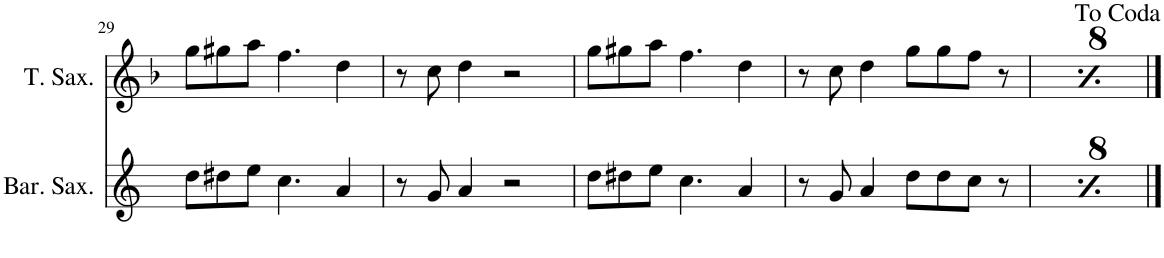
**kern	**kern
*part2	*part1
*staff2	*staff1
*I"Baritone Saxophone	*I"Tenor Saxophone
*I'Bar. Sax.	*I'T. Sax.
!!LO:PB:g=z
*clefG2	*clefG2
*Trd12c21	*Trd8c14
*k[]	*k[b-]
*M4/4	*M4/4
=29	=29
8dd\L	8gg\L
8dd#X\	8gg#X\
8ee\J	8aa\J
4.cc\	4.ff\
4a/	4dd\
=30	=30
8r	8r
8g/	8cc\
4a/	4dd\
2r	2r
=31	=31
8dd\L	8gg\L
8dd#X\	8gg#X\
8ee\J	8aa\J
4.cc\	4.ff\
4a/	4dd\
=32	=32
8r	8r
8g/	8cc\
4a/	4dd\
8dd\L	8gg\L
8dd\	8gg\
8cc\J	8ff\J
8r	8r
=40	=40
8r	8r
8g/	8cc\
4a/	4dd\
8dd\L	8gg\L
8dd\	8gg\
8cc\J	8ff\J
8r	8r
==	==
*-	*-
